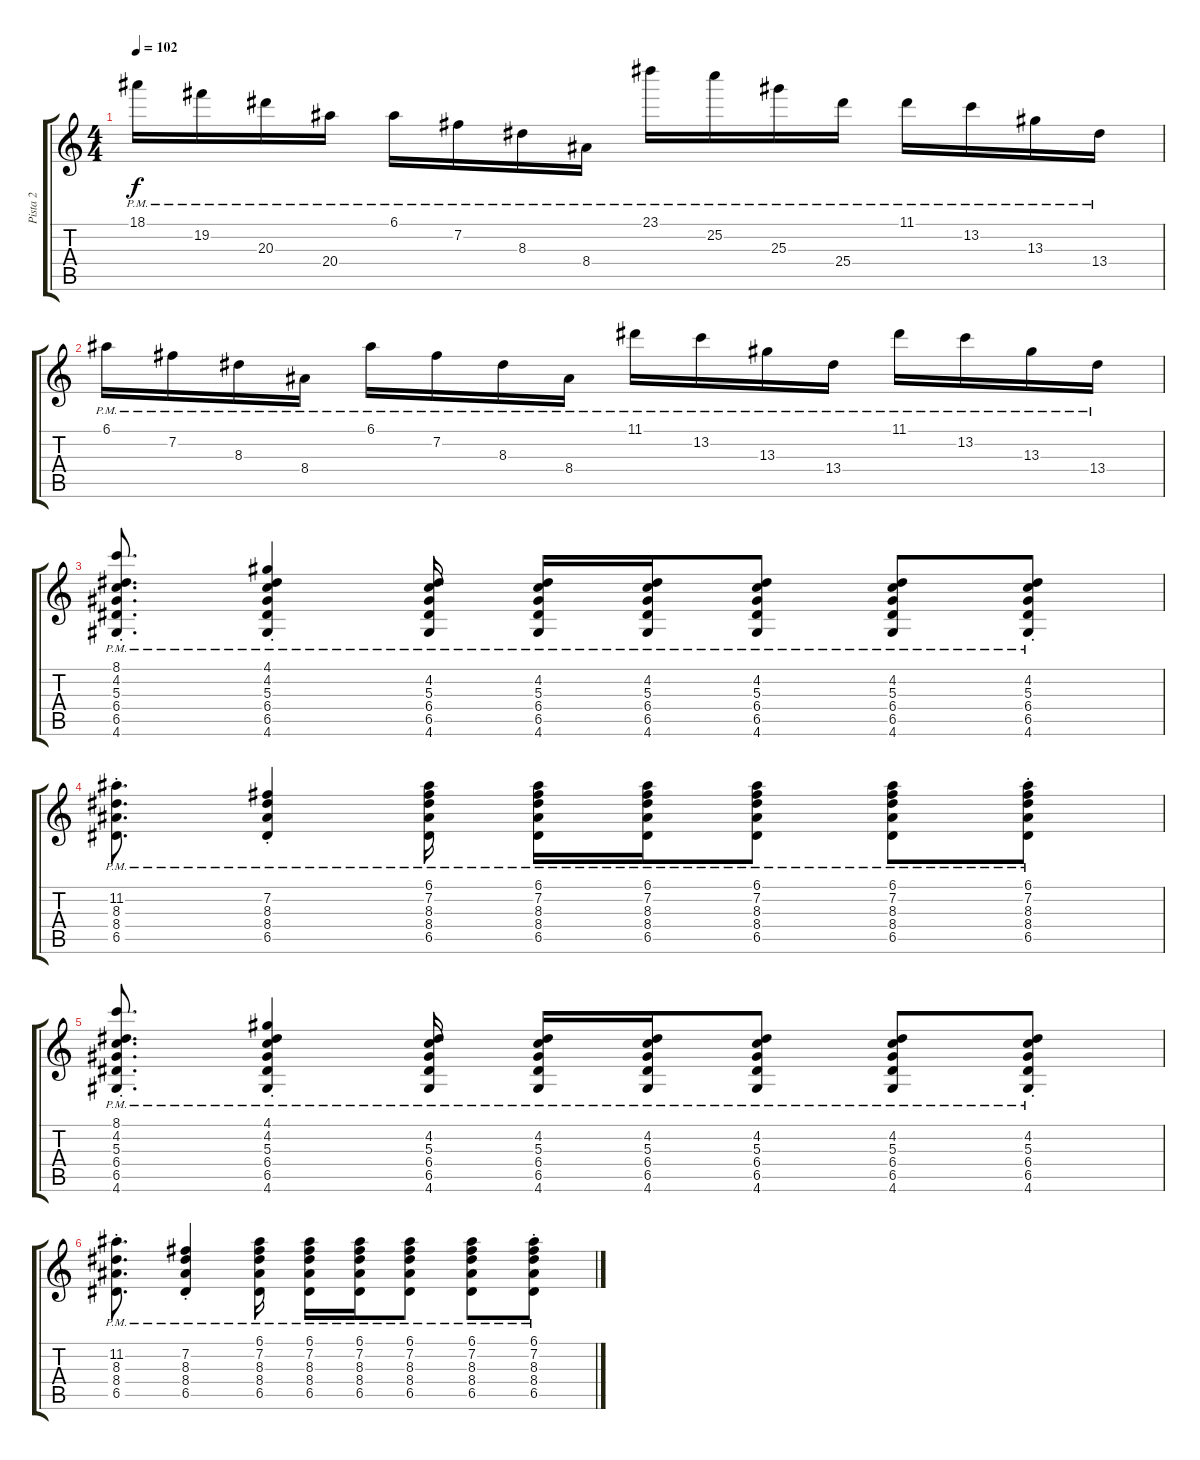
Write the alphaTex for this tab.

\track ("Pista 2" "Pista 2") {instrument electricguitarjazz}
\staff {score tabs}
\tuning (E4 B3 G3 D3 A2 E2) {hide}
\ts (4 4)
\tempo 102
\clef g2
\ks c
18.1{pm}.16{dy f} 19.2{pm}.16 20.3{pm}.16 20.4{pm}.16 6.1{pm}.16 7.2{pm}.16 8.3{pm}.16 8.4{pm}.16 23.1{pm}.16 25.2{pm}.16 25.3{pm}.16 25.4{pm}.16 11.1{pm}.16 13.2{pm}.16 13.3{pm}.16 13.4{pm}.16 |
6.1{pm}.16 7.2{pm}.16 8.3{pm}.16 8.4{pm}.16 6.1{pm}.16 7.2{pm}.16 8.3{pm}.16 8.4{pm}.16 11.1{pm}.16 13.2{pm}.16 13.3{pm}.16 13.4{pm}.16 11.1{pm}.16 13.2{pm}.16 13.3{pm}.16 13.4{pm}.16 |
(8.1{pm} 4.2{pm st} 5.3{pm st} 6.4{pm st} 6.5{pm st} 4.6{pm}).8{d} (4.1{pm} 4.2{pm st} 5.3{pm} 6.4{pm st} 6.5{pm} 4.6{pm}).4 (4.2{pm} 5.3{pm} 6.4{pm} 6.5{pm} 4.6{pm}).16 (4.2{pm} 5.3{pm} 6.4{pm} 6.5{pm} 4.6{pm}).16 (4.2{pm} 5.3{pm} 6.4{pm} 6.5{pm} 4.6{pm}).16 (4.2{pm} 5.3{pm} 6.4{pm} 6.5{pm} 4.6{pm}).8 (4.2{pm} 5.3{pm} 6.4{pm} 6.5{pm} 4.6{pm}).8 (4.2{pm} 5.3{pm} 6.4{pm st} 6.5{pm} 4.6{pm}).8 |
(11.2{pm st} 8.3{pm st} 8.4{pm st} 6.5{pm st}).8{d} (7.2{pm st} 8.3{pm} 8.4{pm st} 6.5{pm}).4 (6.1{pm} 7.2{pm} 8.3{pm} 8.4{pm} 6.5{pm}).16 (6.1{pm} 7.2{pm} 8.3{pm} 8.4{pm} 6.5{pm}).16 (6.1{pm} 7.2{pm} 8.3{pm} 8.4{pm} 6.5{pm}).16 (6.1{pm} 7.2{pm} 8.3{pm} 8.4{pm} 6.5{pm}).8 (6.1{pm} 7.2{pm} 8.3{pm} 8.4{pm} 6.5{pm}).8 (6.1{pm} 7.2{pm} 8.3{pm} 8.4{pm st} 6.5{pm}).8 |
(8.1{pm} 4.2{pm st} 5.3{pm st} 6.4{pm st} 6.5{pm st} 4.6{pm}).8{d} (4.1{pm} 4.2{pm st} 5.3{pm} 6.4{pm st} 6.5{pm} 4.6{pm}).4 (4.2{pm} 5.3{pm} 6.4{pm} 6.5{pm} 4.6{pm}).16 (4.2{pm} 5.3{pm} 6.4{pm} 6.5{pm} 4.6{pm}).16 (4.2{pm} 5.3{pm} 6.4{pm} 6.5{pm} 4.6{pm}).16 (4.2{pm} 5.3{pm} 6.4{pm} 6.5{pm} 4.6{pm}).8 (4.2{pm} 5.3{pm} 6.4{pm} 6.5{pm} 4.6{pm}).8 (4.2{pm} 5.3{pm} 6.4{pm st} 6.5{pm} 4.6{pm}).8 |
(11.2{pm st} 8.3{pm st} 8.4{pm st} 6.5{pm st}).8{d} (7.2{pm st} 8.3{pm} 8.4{pm st} 6.5{pm}).4 (6.1{pm} 7.2{pm} 8.3{pm} 8.4{pm} 6.5{pm}).16 (6.1{pm} 7.2{pm} 8.3{pm} 8.4{pm} 6.5{pm}).16 (6.1{pm} 7.2{pm} 8.3{pm} 8.4{pm} 6.5{pm}).16 (6.1{pm} 7.2{pm} 8.3{pm} 8.4{pm} 6.5{pm}).8 (6.1{pm} 7.2{pm} 8.3{pm} 8.4{pm} 6.5{pm}).8 (6.1{pm} 7.2{pm} 8.3{pm} 8.4{pm st} 6.5{pm}).8
